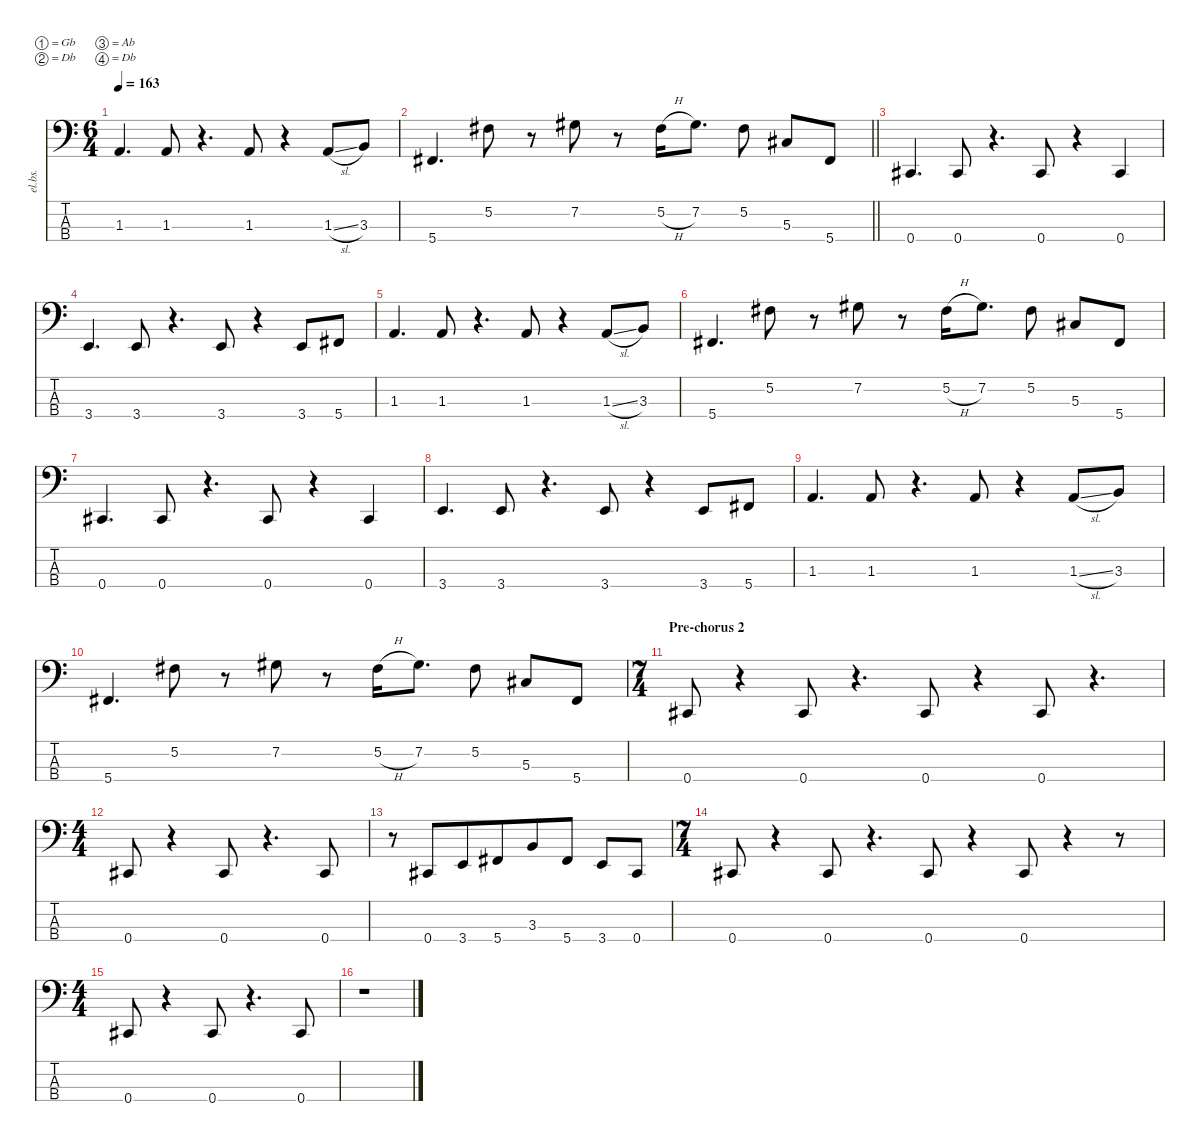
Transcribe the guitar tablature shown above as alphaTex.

\defaultSystemsLayout 4
\hideDynamics
\bracketExtendMode nobrackets
\otherSystemsTrackNameOrientation horizontal
\track ("Bass" "el.bs.") {instrument electricbassfinger}
\staff {score tabs}
\tuning (Gb2 Db2 Ab1 Db1)
\ts (6 4)
\tempo 163
\clef f4
\ks c
1.3.4{d dy f} 1.3.8 r.4{d} 1.3.8 r.4 1.3{sl}.8 3.3.8 |
\barLineRight lightlight
5.4{acc #}.4{d} 5.2{acc #}.8 r.8 7.2{acc #}.8 r.8 5.2{h acc #}.16 7.2{acc #}.8{d} 5.2{acc #}.8 5.3{acc #}.8 5.4{acc #}.8 |
\section ("" "")
0.4{acc #}.4{d} 0.4{acc #}.8 r.4{d} 0.4{acc #}.8 r.4 0.4{acc #}.4 |
3.4.4{d} 3.4.8 r.4{d} 3.4.8 r.4 3.4.8 5.4{acc #}.8 |
1.3.4{d} 1.3.8 r.4{d} 1.3.8 r.4 1.3{sl}.8 3.3.8 |
5.4{acc #}.4{d} 5.2{acc #}.8 r.8 7.2{acc #}.8 r.8 5.2{h acc #}.16 7.2{acc #}.8{d} 5.2{acc #}.8 5.3{acc #}.8 5.4{acc #}.8 |
0.4{acc #}.4{d} 0.4{acc #}.8 r.4{d} 0.4{acc #}.8 r.4 0.4{acc #}.4 |
3.4.4{d} 3.4.8 r.4{d} 3.4.8 r.4 3.4.8 5.4{acc #}.8 |
1.3.4{d} 1.3.8 r.4{d} 1.3.8 r.4 1.3{sl}.8 3.3.8 |
5.4{acc #}.4{d} 5.2{acc #}.8 r.8 7.2{acc #}.8 r.8 5.2{h acc #}.16 7.2{acc #}.8{d} 5.2{acc #}.8 5.3{acc #}.8 5.4{acc #}.8 |
\ts (7 4)
\beaming (8 6 6 2)
\section ("" "Pre-chorus 2")
0.4{acc #}.8 r.4 0.4{acc #}.8 r.4{d} 0.4{acc #}.8 r.4 0.4{acc #}.8 r.4{d} |
\ts (4 4)
\beaming (8 6 6)
0.4{acc #}.8 r.4 0.4{acc #}.8 r.4{d} 0.4{acc #}.8 |
r.8 0.4{acc #}.8 3.4.8 5.4{acc #}.8 3.3.8 5.4{acc #}.8 3.4.8 0.4{acc #}.8 |
\ts (7 4)
\beaming (8 6 6 2)
0.4{acc #}.8 r.4 0.4{acc #}.8 r.4{d} 0.4{acc #}.8 r.4 0.4{acc #}.8 r.4 r.8 |
\ts (4 4)
\beaming (8 6 6)
0.4{acc #}.8 r.4 0.4{acc #}.8 r.4{d} 0.4{acc #}.8 |
r.1
